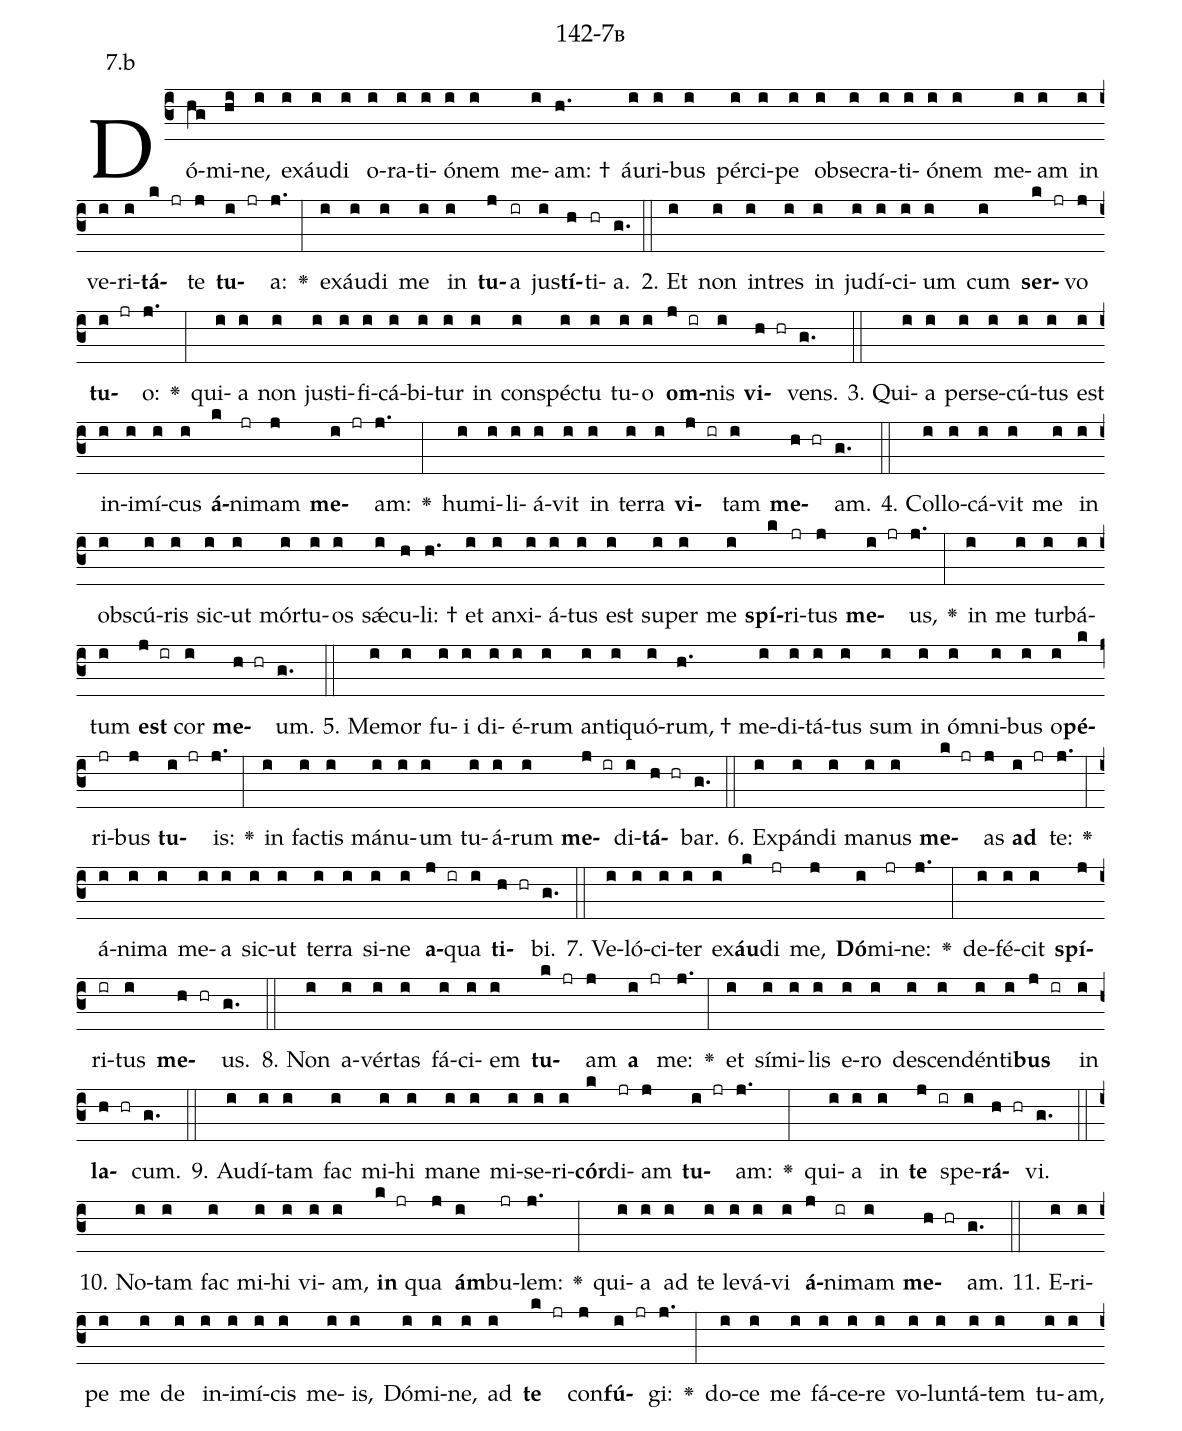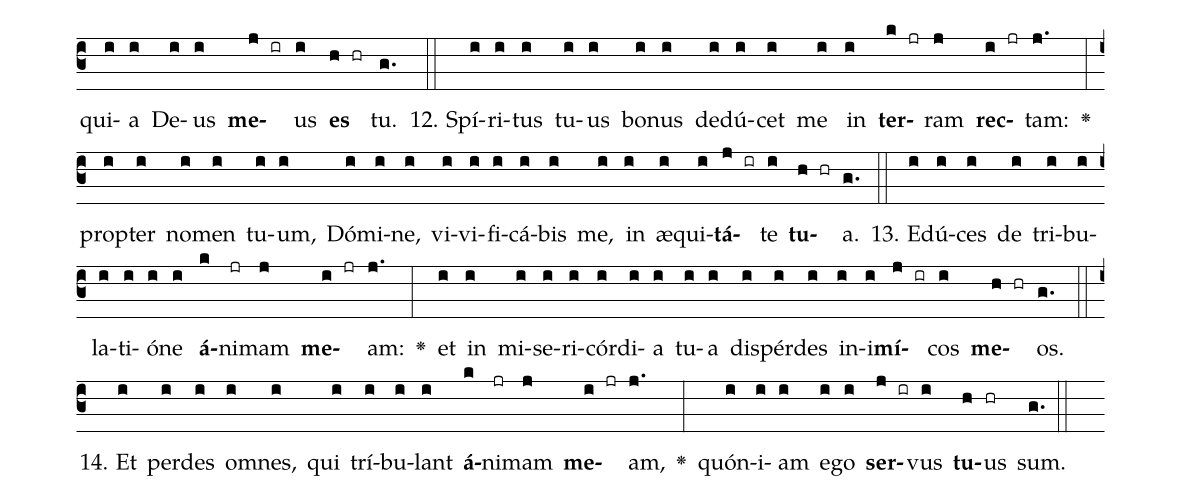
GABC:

name: 142-7b;
annotation: 7.b;
%%
(c3)Dó(hg)mi(hi)ne,(i) ex(i)áu(i)di(i) o(i)ra(i)ti(i)ó(i)nem(i) me(i)am: †(h.) áu(i)ri(i)bus(i) pér(i)ci(i)pe(i) ob(i)se(i)cra(i)ti(i)ó(i)nem(i) me(i)am(i) in(i) ve(i)ri(i)<b>tá</b>(k jr)te(j) <b>tu</b>(i jr)a:(j.) <v>\greheightstar</v>(:) ex(i)áu(i)di(i) me(i) in(i) <b>tu</b>(j)a(ir) jus(i)<b>tí</b>(h)ti(hr)a.(g.) (::)
2. Et(i) non(i) in(i)tres(i) in(i) ju(i)dí(i)ci(i)um(i) cum(i) <b>ser</b>(k jr)vo(j) <b>tu</b>(i jr)o:(j.) <v>\greheightstar</v>(:) qui(i)a(i) non(i) jus(i)ti(i)fi(i)cá(i)bi(i)tur(i) in(i) con(i)spéc(i)tu(i) tu(i)o(i) <b>om</b>(j ir)nis(i) <b>vi</b>(h hr)vens.(g.) (::)
3. Qui(i)a(i) per(i)se(i)cú(i)tus(i) est(i) in(i)i(i)mí(i)cus(i) <b>á</b>(k)ni(jr)mam(j) <b>me</b>(i jr)am:(j.) <v>\greheightstar</v>(:) hu(i)mi(i)li(i)á(i)vit(i) in(i) ter(i)ra(i) <b>vi</b>(j ir)tam(i) <b>me</b>(h hr)am.(g.) (::)
4. Col(i)lo(i)cá(i)vit(i) me(i) in(i) obs(i)cú(i)ris(i) sic(i)ut(i) mór(i)tu(i)os(i) sǽ(i)cu(h)li: †(h.) et(i) an(i)xi(i)á(i)tus(i) est(i) su(i)per(i) me(i) <b>spí</b>(k)ri(jr)tus(j) <b>me</b>(i jr)us,(j.) <v>\greheightstar</v>(:) in(i) me(i) tur(i)bá(i)tum(i) <b>est</b>(j ir) cor(i) <b>me</b>(h hr)um.(g.) (::)
5. Me(i)mor(i) fu(i)i(i) di(i)é(i)rum(i) an(i)ti(i)quó(i)rum, †(h.) me(i)di(i)tá(i)tus(i) sum(i) in(i) óm(i)ni(i)bus(i) o(i)<b>pé</b>(k)ri(jr)bus(j) <b>tu</b>(i jr)is:(j.) <v>\greheightstar</v>(:) in(i) fac(i)tis(i) má(i)nu(i)um(i) tu(i)á(i)rum(i) <b>me</b>(j ir)di(i)<b>tá</b>(h hr)bar.(g.) (::)
6. Ex(i)pán(i)di(i) ma(i)nus(i) <b>me</b>(k jr)as(j) <b>ad</b>(i jr) te:(j.) <v>\greheightstar</v>(:) á(i)ni(i)ma(i) me(i)a(i) sic(i)ut(i) ter(i)ra(i) si(i)ne(i) <b>a</b>(j ir)qua(i) <b>ti</b>(h hr)bi.(g.) (::)
7. Ve(i)ló(i)ci(i)ter(i) ex(i)<b>áu</b>(k)di(jr) me,(j) <b>Dó</b>(i)mi(jr)ne:(j.) <v>\greheightstar</v>(:) de(i)fé(i)cit(i) <b>spí</b>(j)ri(ir)tus(i) <b>me</b>(h hr)us.(g.) (::)
8. Non(i) a(i)vér(i)tas(i) fá(i)ci(i)em(i) <b>tu</b>(k jr)am(j) <b>a</b>(i jr) me:(j.) <v>\greheightstar</v>(:) et(i) sí(i)mi(i)lis(i) e(i)ro(i) de(i)scen(i)dén(i)ti(i)<b>bus</b>(j ir) in(i) <b>la</b>(h hr)cum.(g.) (::)
9. Au(i)dí(i)tam(i) fac(i) mi(i)hi(i) ma(i)ne(i) mi(i)se(i)ri(i)<b>cór</b>(k)di(jr)am(j) <b>tu</b>(i jr)am:(j.) <v>\greheightstar</v>(:) qui(i)a(i) in(i) <b>te</b>(j ir) spe(i)<b>rá</b>(h hr)vi.(g.) (::)
10. No(i)tam(i) fac(i) mi(i)hi(i) vi(i)am,(i) <b>in</b>(k jr) qua(j) <b>ám</b>(i)bu(jr)lem:(j.) <v>\greheightstar</v>(:) qui(i)a(i) ad(i) te(i) le(i)vá(i)vi(i) <b>á</b>(j)ni(ir)mam(i) <b>me</b>(h hr)am.(g.) (::)
11. E(i)ri(i)pe(i) me(i) de(i) in(i)i(i)mí(i)cis(i) me(i)is,(i) Dó(i)mi(i)ne,(i) ad(i) <b>te</b>(k jr) con(j)<b>fú</b>(i jr)gi:(j.) <v>\greheightstar</v>(:) do(i)ce(i) me(i) fá(i)ce(i)re(i) vo(i)lun(i)tá(i)tem(i) tu(i)am,(i) qui(i)a(i) De(i)us(i) <b>me</b>(j ir)us(i) <b>es</b>(h hr) tu.(g.) (::)
12. Spí(i)ri(i)tus(i) tu(i)us(i) bo(i)nus(i) de(i)dú(i)cet(i) me(i) in(i) <b>ter</b>(k jr)ram(j) <b>rec</b>(i jr)tam:(j.) <v>\greheightstar</v>(:) prop(i)ter(i) no(i)men(i) tu(i)um,(i) Dó(i)mi(i)ne,(i) vi(i)vi(i)fi(i)cá(i)bis(i) me,(i) in(i) æ(i)qui(i)<b>tá</b>(j ir)te(i) <b>tu</b>(h hr)a.(g.) (::)
13. E(i)dú(i)ces(i) de(i) tri(i)bu(i)la(i)ti(i)ó(i)ne(i) <b>á</b>(k)ni(jr)mam(j) <b>me</b>(i jr)am:(j.) <v>\greheightstar</v>(:) et(i) in(i) mi(i)se(i)ri(i)cór(i)di(i)a(i) tu(i)a(i) dis(i)pér(i)des(i) in(i)i(i)<b>mí</b>(j ir)cos(i) <b>me</b>(h hr)os.(g.) (::)
14. Et(i) per(i)des(i) om(i)nes,(i) qui(i) trí(i)bu(i)lant(i) <b>á</b>(k)ni(jr)mam(j) <b>me</b>(i jr)am,(j.) <v>\greheightstar</v>(:) quón(i)i(i)am(i) e(i)go(i) <b>ser</b>(j ir)vus(i) <b>tu</b>(h)us(hr) sum.(g.) (::)
